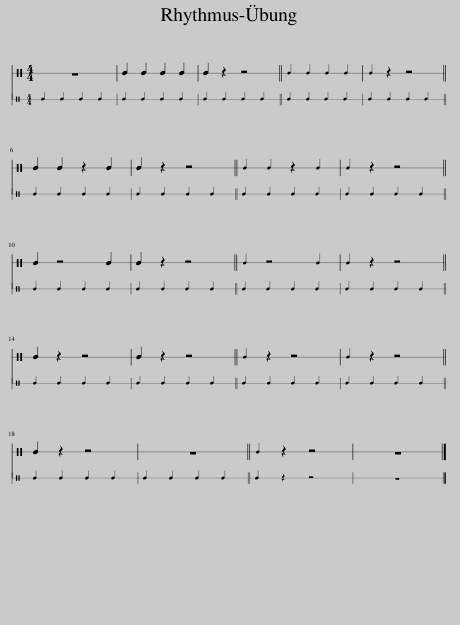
X:1
%%score 1 2
L:1/8
M:4/4
I:linebreak $
K:C
V:1 perc stafflines=1
K:none
V:2 perc stafflines=1
K:none
V:1
 z8 | E2 E2 E2 E2 | E2 z2 z4 || E2 E2 E2 E2 | E2 z2 z4 ||$ %5
 E2 E2 z2 E2 | E2 z2 z4 || E2 E2 z2 E2 | E2 z2 z4 ||$ E2 z4 E2 | %10
 E2 z2 z4 || E2 z4 E2 | E2 z2 z4 ||$ E2 z2 z4 | E2 z2 z4 || %15
 E2 z2 z4 | E2 z2 z4 ||$ E2 z2 z4 | z8 || E2 z2 z4 | %20
 z8 |] %21
V:2
 E2 E2 E2 E2 | E2 E2 E2 E2 | E2 E2 E2 E2 || E2 E2 E2 E2 | E2 E2 E2 E2 ||$ %5
 E2 E2 E2 E2 | E2 E2 E2 E2 || E2 E2 E2 E2 | E2 E2 E2 E2 ||$ E2 E2 E2 E2 | %10
 E2 E2 E2 E2 || E2 E2 E2 E2 | E2 E2 E2 E2 ||$ E2 E2 E2 E2 | E2 E2 E2 E2 || %15
 E2 E2 E2 E2 | E2 E2 E2 E2 ||$ E2 E2 E2 E2 | E2 E2 E2 E2 || E2 z2 z4 | %20
 z8 |] %21
